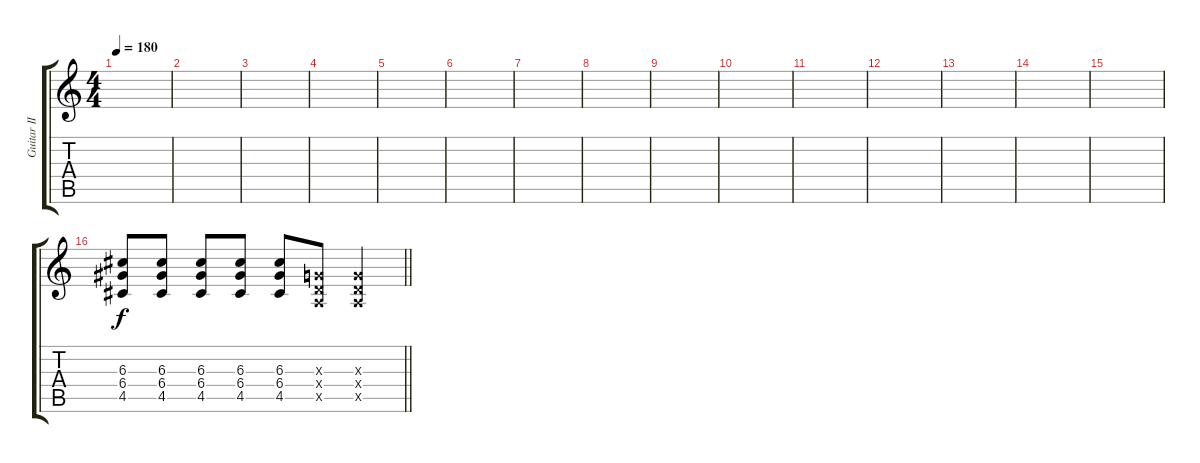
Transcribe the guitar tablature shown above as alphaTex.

\track ("Guitar II" "Guitar II") {instrument distortionguitar}
\staff {score tabs}
\tuning (E4 B3 G3 D3 A2 E2) {hide}
\ts (4 4)
\tempo 180
\clef g2
\ks c
|
|
|
|
|
|
|
|
|
|
|
|
|
|
|
\barLineRight lightlight
(6.3 6.4 4.5).8 (6.3 6.4 4.5).8 (6.3 6.4 4.5).8 (6.3 6.4 4.5).8 (6.3 6.4 4.5).8 (0.3{x} 0.4{x} 0.5{x}).8 (0.3{x} 0.4{x} 0.5{x}).4
